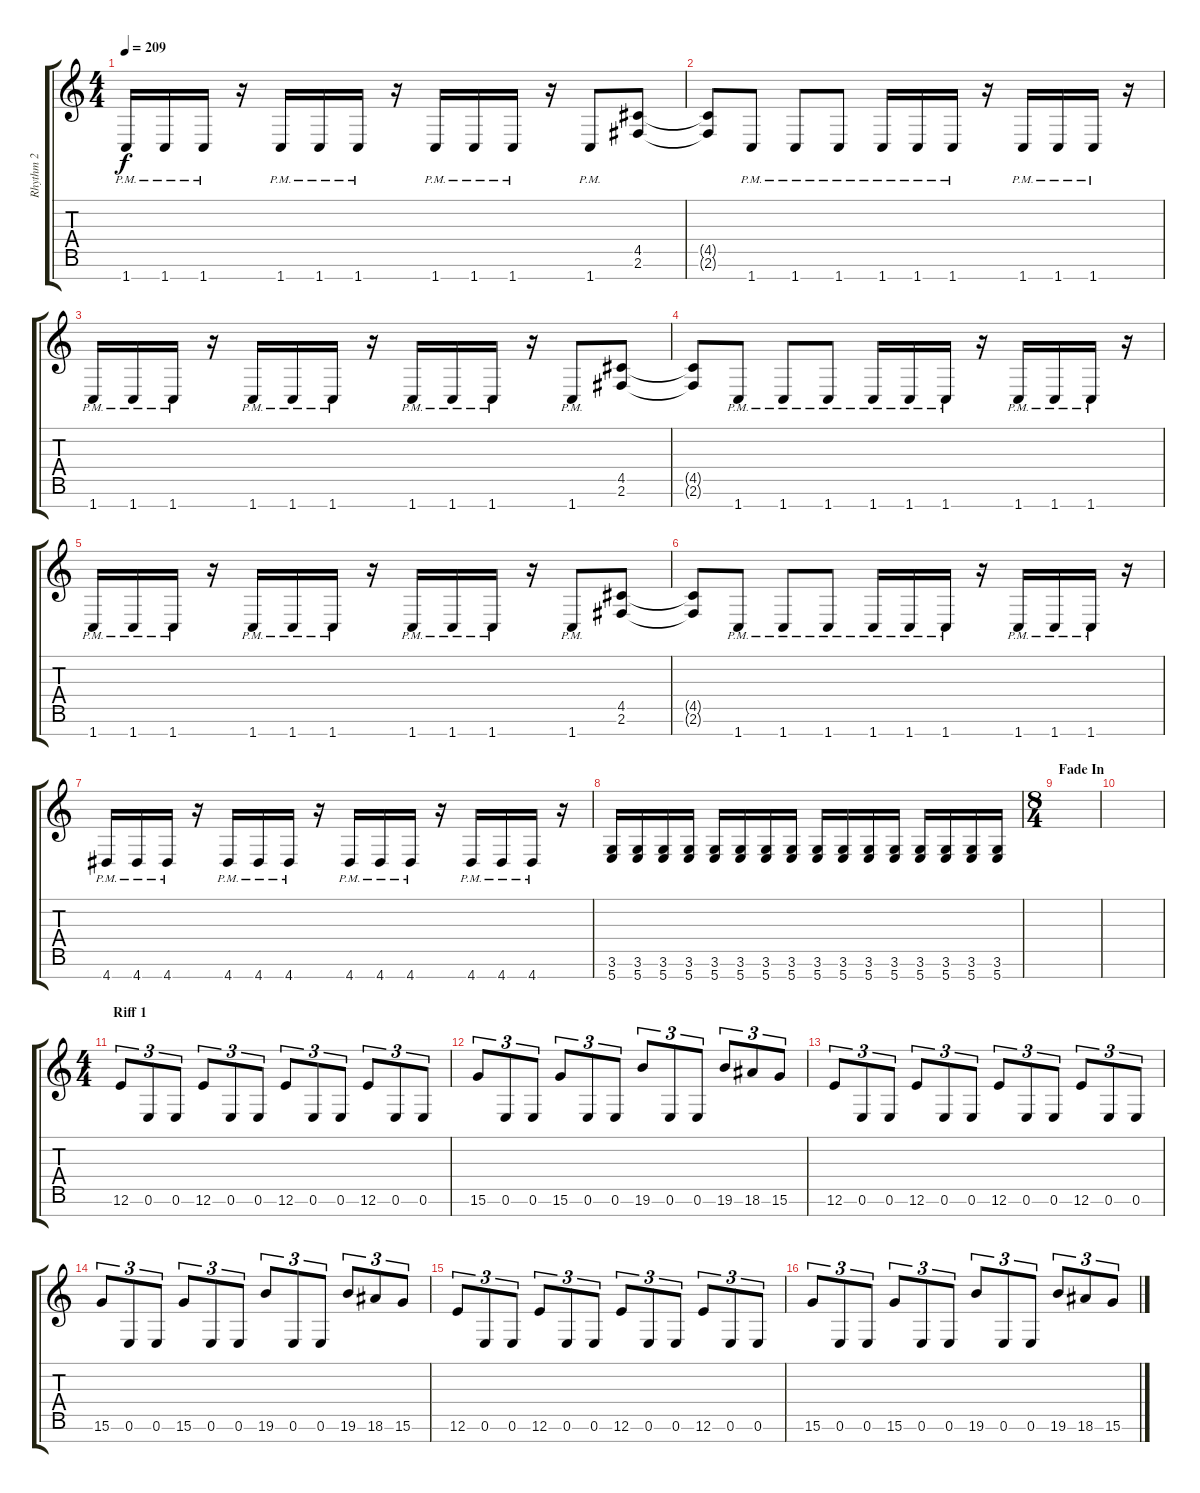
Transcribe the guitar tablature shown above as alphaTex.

\track ("Rhythm 2" "Rhythm 2") {instrument overdrivenguitar}
\staff {score tabs}
\tuning (E4 B3 G3 D3 A2 E2 B1) {hide}
\ts (4 4)
\tempo 209
\clef g2
\ks c
1.7{pm}.16{dy f} 1.7{pm}.16 1.7{pm}.16 r.16 1.7{pm}.16 1.7{pm}.16 1.7{pm}.16 r.16 1.7{pm}.16 1.7{pm}.16 1.7{pm}.16 r.16 1.7{pm}.8 (4.5 2.6).8 |
(4.5{t} 2.6{t}).8 1.7{pm}.8 1.7{pm}.8 1.7{pm}.8 1.7{pm}.16 1.7{pm}.16 1.7{pm}.16 r.16 1.7{pm}.16 1.7{pm}.16 1.7{pm}.16 r.16 |
1.7{pm}.16 1.7{pm}.16 1.7{pm}.16 r.16 1.7{pm}.16 1.7{pm}.16 1.7{pm}.16 r.16 1.7{pm}.16 1.7{pm}.16 1.7{pm}.16 r.16 1.7{pm}.8 (4.5 2.6).8 |
(4.5{t} 2.6{t}).8 1.7{pm}.8 1.7{pm}.8 1.7{pm}.8 1.7{pm}.16 1.7{pm}.16 1.7{pm}.16 r.16 1.7{pm}.16 1.7{pm}.16 1.7{pm}.16 r.16 |
1.7{pm}.16 1.7{pm}.16 1.7{pm}.16 r.16 1.7{pm}.16 1.7{pm}.16 1.7{pm}.16 r.16 1.7{pm}.16 1.7{pm}.16 1.7{pm}.16 r.16 1.7{pm}.8 (4.5 2.6).8 |
(4.5{t} 2.6{t}).8 1.7{pm}.8 1.7{pm}.8 1.7{pm}.8 1.7{pm}.16 1.7{pm}.16 1.7{pm}.16 r.16 1.7{pm}.16 1.7{pm}.16 1.7{pm}.16 r.16 |
4.7{pm}.16 4.7{pm}.16 4.7{pm}.16 r.16 4.7{pm}.16 4.7{pm}.16 4.7{pm}.16 r.16 4.7{pm}.16 4.7{pm}.16 4.7{pm}.16 r.16 4.7{pm}.16 4.7{pm}.16 4.7{pm}.16 r.16 |
(3.6 5.7).16 (3.6 5.7).16 (3.6 5.7).16 (3.6 5.7).16 (3.6 5.7).16 (3.6 5.7).16 (3.6 5.7).16 (3.6 5.7).16 (3.6 5.7).16 (3.6 5.7).16 (3.6 5.7).16 (3.6 5.7).16 (3.6 5.7).16 (3.6 5.7).16 (3.6 5.7).16 (3.6 5.7).16 |
\ts (8 4)
\section ("" "Fade In")
|
|
\ts (4 4)
\section ("" "Riff 1")
12.6.8{tu (3 2)} 0.6.8{tu (3 2)} 0.6.8{tu (3 2)} 12.6.8{tu (3 2)} 0.6.8{tu (3 2)} 0.6.8{tu (3 2)} 12.6.8{tu (3 2)} 0.6.8{tu (3 2)} 0.6.8{tu (3 2)} 12.6.8{tu (3 2)} 0.6.8{tu (3 2)} 0.6.8{tu (3 2)} |
15.6.8{tu (3 2)} 0.6.8{tu (3 2)} 0.6.8{tu (3 2)} 15.6.8{tu (3 2)} 0.6.8{tu (3 2)} 0.6.8{tu (3 2)} 19.6.8{tu (3 2)} 0.6.8{tu (3 2)} 0.6.8{tu (3 2)} 19.6.8{tu (3 2)} 18.6.8{tu (3 2)} 15.6.8{tu (3 2)} |
12.6.8{tu (3 2)} 0.6.8{tu (3 2)} 0.6.8{tu (3 2)} 12.6.8{tu (3 2)} 0.6.8{tu (3 2)} 0.6.8{tu (3 2)} 12.6.8{tu (3 2)} 0.6.8{tu (3 2)} 0.6.8{tu (3 2)} 12.6.8{tu (3 2)} 0.6.8{tu (3 2)} 0.6.8{tu (3 2)} |
15.6.8{tu (3 2)} 0.6.8{tu (3 2)} 0.6.8{tu (3 2)} 15.6.8{tu (3 2)} 0.6.8{tu (3 2)} 0.6.8{tu (3 2)} 19.6.8{tu (3 2)} 0.6.8{tu (3 2)} 0.6.8{tu (3 2)} 19.6.8{tu (3 2)} 18.6.8{tu (3 2)} 15.6.8{tu (3 2)} |
12.6.8{tu (3 2)} 0.6.8{tu (3 2)} 0.6.8{tu (3 2)} 12.6.8{tu (3 2)} 0.6.8{tu (3 2)} 0.6.8{tu (3 2)} 12.6.8{tu (3 2)} 0.6.8{tu (3 2)} 0.6.8{tu (3 2)} 12.6.8{tu (3 2)} 0.6.8{tu (3 2)} 0.6.8{tu (3 2)} |
15.6.8{tu (3 2)} 0.6.8{tu (3 2)} 0.6.8{tu (3 2)} 15.6.8{tu (3 2)} 0.6.8{tu (3 2)} 0.6.8{tu (3 2)} 19.6.8{tu (3 2)} 0.6.8{tu (3 2)} 0.6.8{tu (3 2)} 19.6.8{tu (3 2)} 18.6.8{tu (3 2)} 15.6.8{tu (3 2)}
